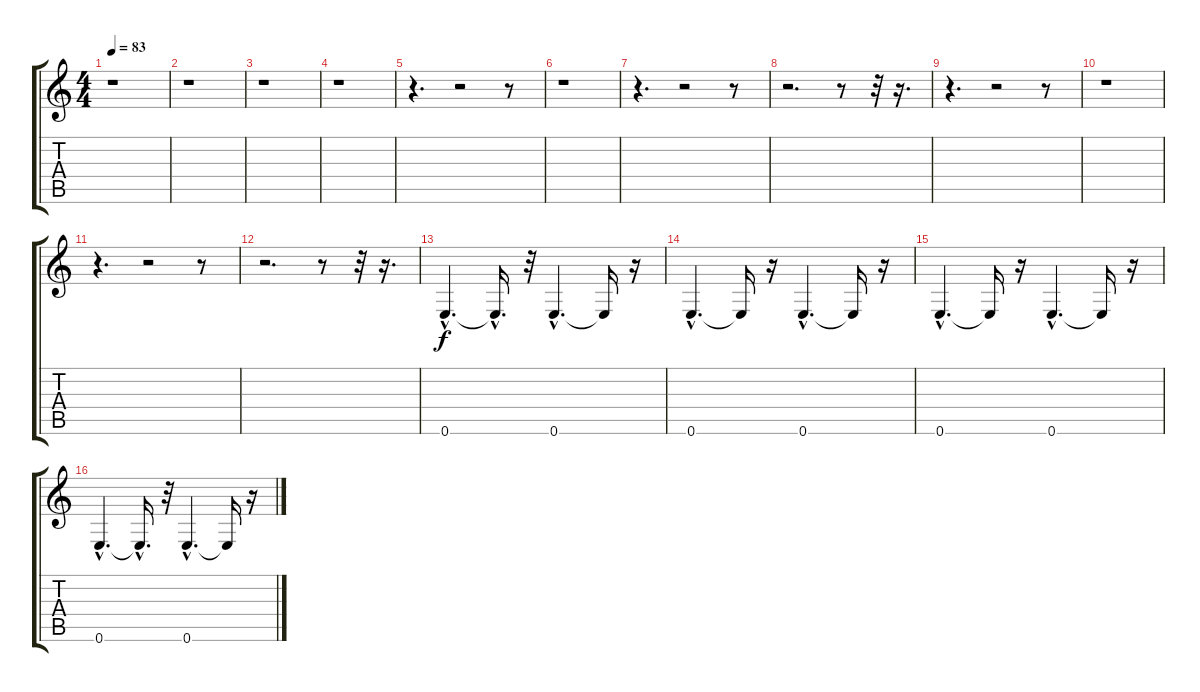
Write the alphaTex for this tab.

\track "" {instrument fretlessbass}
\staff {score tabs}
\tuning (E4 B3 G3 D3 A2 E2) {hide}
\ts (4 4)
\tempo 83
\clef g2
\ks c
r.1{dy f} |
r.1 |
r.1 |
r.1 |
r.4{d} r.2 r.8 |
r.1 |
r.4{d} r.2 r.8 |
r.2{d} r.8 r.32 r.16{d} |
r.4{d} r.2 r.8 |
r.1 |
r.4{d} r.2 r.8 |
r.2{d} r.8 r.32 r.16{d} |
0.6{hac}.4{d} 0.6{hac t}.16{d} r.32 0.6{hac}.4{d} 0.6{t}.16 r.16 |
0.6{hac}.4{d} 0.6{t}.16 r.16 0.6{hac}.4{d} 0.6{t}.16 r.16 |
0.6{hac}.4{d} 0.6{t}.16 r.16 0.6{hac}.4{d} 0.6{t}.16 r.16 |
0.6{hac}.4{d} 0.6{hac t}.16{d} r.32 0.6{hac}.4{d} 0.6{t}.16 r.16
